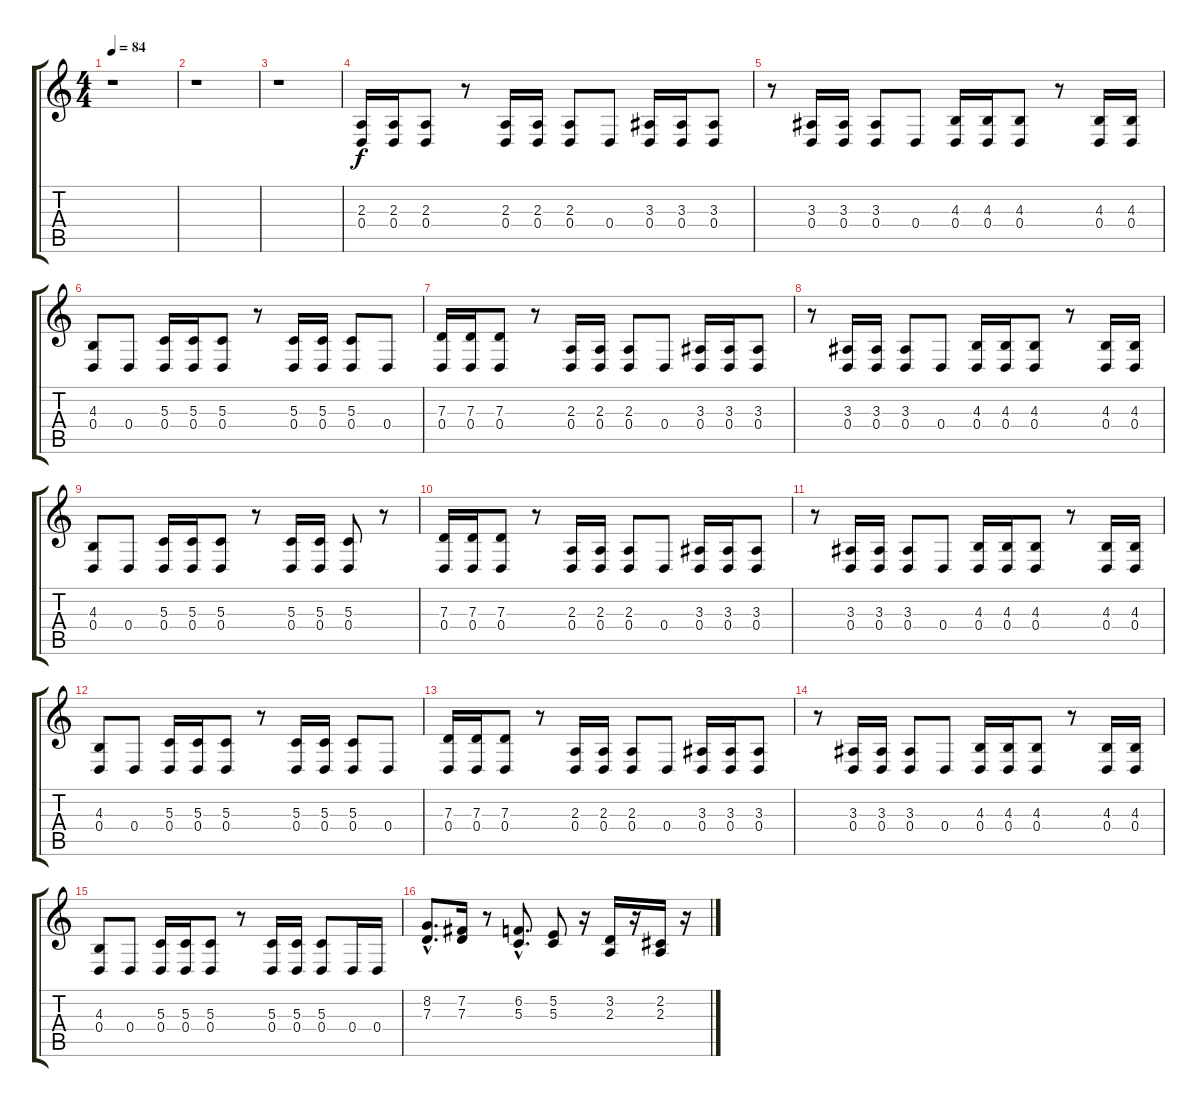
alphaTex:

\track "" {instrument stringensemble1}
\staff {score tabs}
\tuning (E4 B3 G3 D3 A2 E2) {hide}
\ts (4 4)
\tempo 84
\clef g2
\ks c
r.1{dy f instrument stringensemble1} |
r.1 |
r.1 |
(2.3 0.4).16 (2.3 0.4).16 (2.3 0.4).8 r.8 (2.3 0.4).16 (2.3 0.4).16 (2.3 0.4).8 0.4.8 (3.3 0.4).16 (3.3 0.4).16 (3.3 0.4).8 |
r.8 (3.3 0.4).16 (3.3 0.4).16 (3.3 0.4).8 0.4.8 (4.3 0.4).16 (4.3 0.4).16 (4.3 0.4).8 r.8 (4.3 0.4).16 (4.3 0.4).16 |
(4.3 0.4).8 0.4.8 (5.3 0.4).16 (5.3 0.4).16 (5.3 0.4).8 r.8 (5.3 0.4).16 (5.3 0.4).16 (5.3 0.4).8 0.4.8 |
(7.3 0.4).16 (7.3 0.4).16 (7.3 0.4).8 r.8 (2.3 0.4).16 (2.3 0.4).16 (2.3 0.4).8 0.4.8 (3.3 0.4).16 (3.3 0.4).16 (3.3 0.4).8 |
r.8 (3.3 0.4).16 (3.3 0.4).16 (3.3 0.4).8 0.4.8 (4.3 0.4).16 (4.3 0.4).16 (4.3 0.4).8 r.8 (4.3 0.4).16 (4.3 0.4).16 |
(4.3 0.4).8 0.4.8 (5.3 0.4).16 (5.3 0.4).16 (5.3 0.4).8 r.8 (5.3 0.4).16 (5.3 0.4).16 (5.3 0.4).8 r.8 |
(7.3 0.4).16 (7.3 0.4).16 (7.3 0.4).8 r.8 (2.3 0.4).16 (2.3 0.4).16 (2.3 0.4).8 0.4.8 (3.3 0.4).16 (3.3 0.4).16 (3.3 0.4).8 |
r.8 (3.3 0.4).16 (3.3 0.4).16 (3.3 0.4).8 0.4.8 (4.3 0.4).16 (4.3 0.4).16 (4.3 0.4).8 r.8 (4.3 0.4).16 (4.3 0.4).16 |
(4.3 0.4).8 0.4.8 (5.3 0.4).16 (5.3 0.4).16 (5.3 0.4).8 r.8 (5.3 0.4).16 (5.3 0.4).16 (5.3 0.4).8 0.4.8 |
(7.3 0.4).16 (7.3 0.4).16 (7.3 0.4).8 r.8 (2.3 0.4).16 (2.3 0.4).16 (2.3 0.4).8 0.4.8 (3.3 0.4).16 (3.3 0.4).16 (3.3 0.4).8 |
r.8 (3.3 0.4).16 (3.3 0.4).16 (3.3 0.4).8 0.4.8 (4.3 0.4).16 (4.3 0.4).16 (4.3 0.4).8 r.8 (4.3 0.4).16 (4.3 0.4).16 |
(4.3 0.4).8 0.4.8 (5.3 0.4).16 (5.3 0.4).16 (5.3 0.4).8 r.8 (5.3 0.4).16 (5.3 0.4).16 (5.3 0.4).8 0.4.16 0.4.16 |
(8.2{hac} 7.3{hac}).8{d} (7.2 7.3).16 r.8 (6.2{hac} 5.3{hac}).8{d} (5.2 5.3).8 r.16 (3.2 2.3).16 r.16 (2.2 2.3).16 r.16
